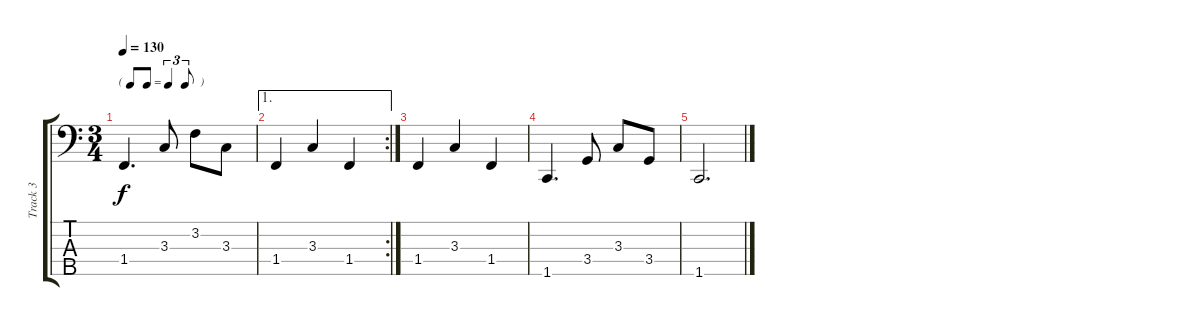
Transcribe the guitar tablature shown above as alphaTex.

\track ("Track 3" "Track 3") {instrument electricbassfinger}
\staff {score tabs}
\tuning (G2 D2 A1 E1 B0) {hide}
\ts (3 4)
\tf triplet8th
\tempo 130
\clef f4
\ks c
1.4.4{d dy f} 3.3.8 3.2.8 3.3.8 |
\ae 1
\rc 2
1.4.4 3.3.4 1.4.4 |
1.4.4 3.3.4 1.4.4 |
1.5.4{d} 3.4.8 3.3.8 3.4.8 |
1.5.2{d}
